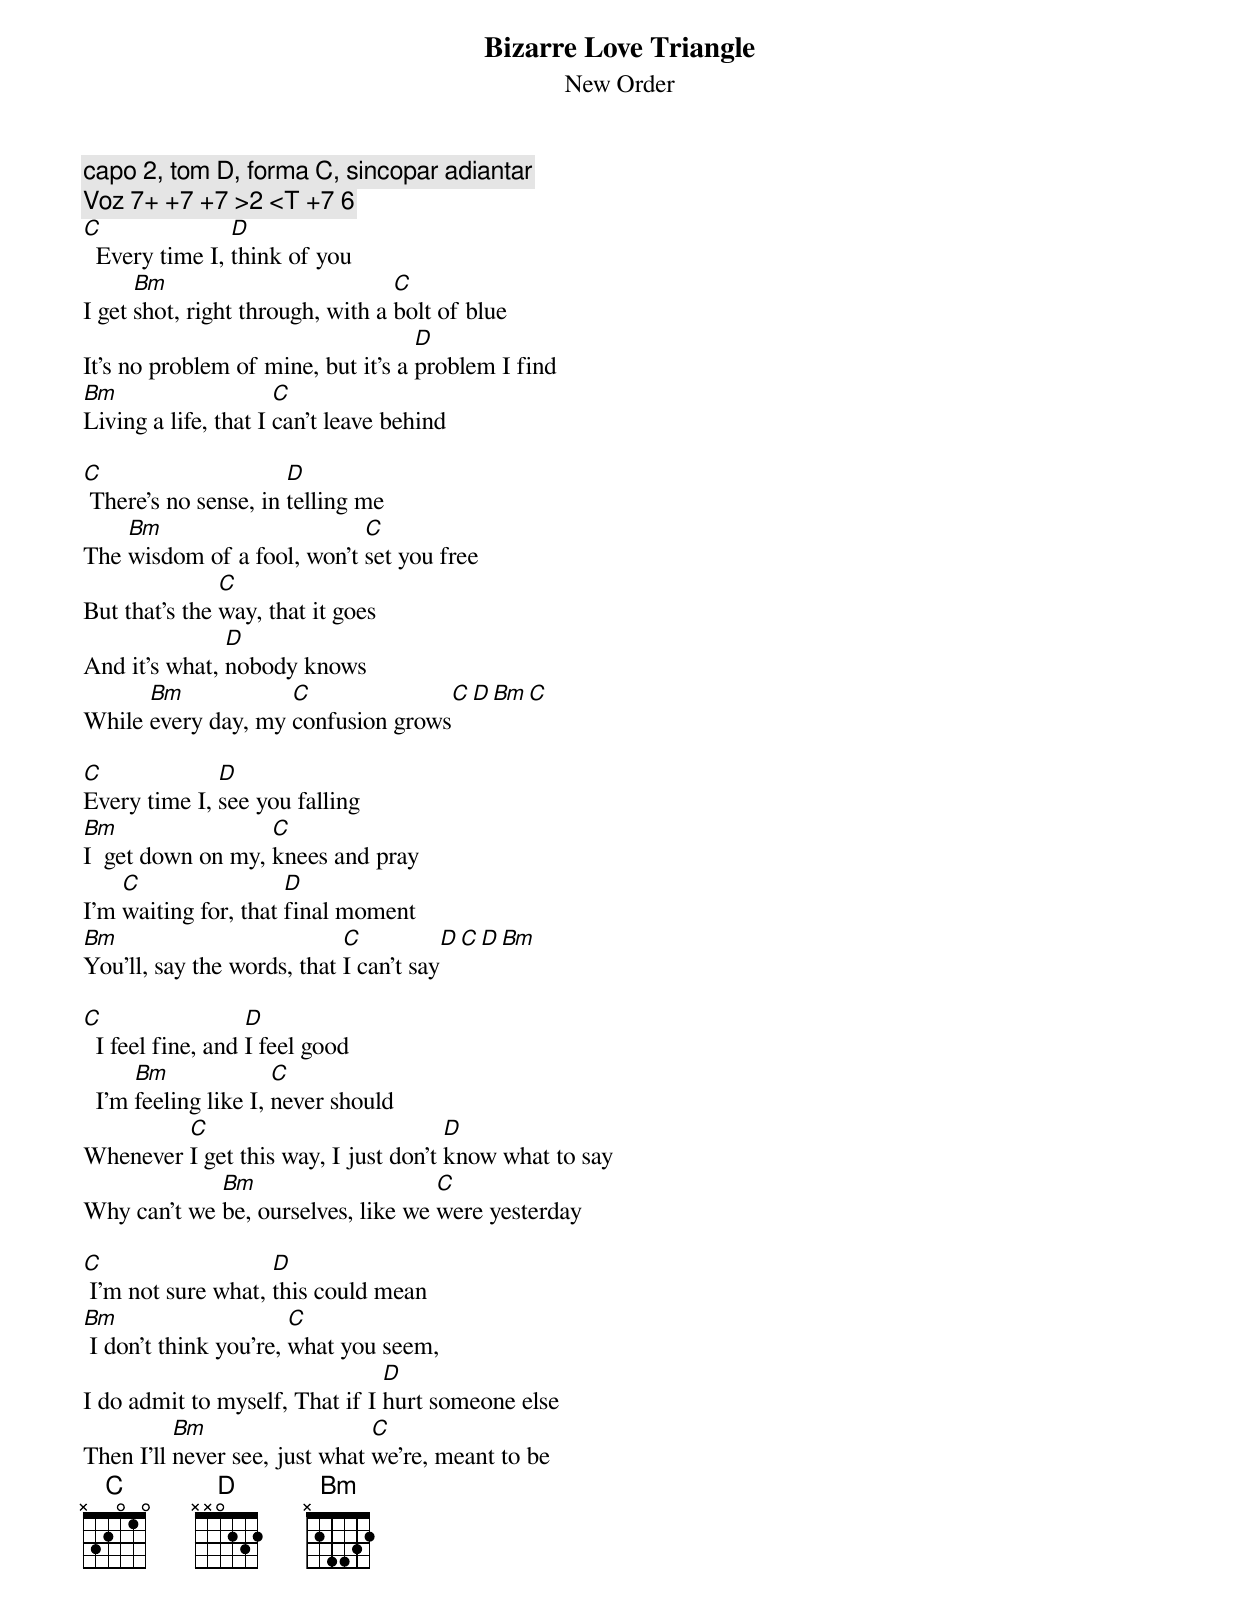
Bizarre Love Triangle
New Order

capo 2, tom D, forma C, sincopar adiantar
Voz 7+ +7 +7 >2 <T +7 6
C               D
  Every time I, think of you
      Bm                          C
I get shot, right through, with a bolt of blue
                                    D
It's no problem of mine, but it's a problem I find
Bm                    C
Living a life, that I can't leave behind

C                     D
 There's no sense, in telling me
    Bm                      C
The wisdom of a fool, won't set you free
               C
But that's the way, that it goes
               D
And it's what, nobody knows
      Bm            C               C   D   Bm   C
While every day, my confusion grows

C             D
Every time I, see you falling
Bm                 C
I  get down on my, knees and pray
    C                 D
I'm waiting for, that final moment
Bm                          C          D C D Bm
You'll, say the words, that I can't say

C                  D
  I feel fine, and I feel good
      Bm              C
  I'm feeling like I, never should
         C                            D
Whenever I get this way, I just don't know what to say
             Bm                     C
Why can't we be, ourselves, like we were yesterday

C                   D
 I'm not sure what, this could mean
Bm                     C
 I don't think you're, what you seem,
                                D
I do admit to myself, That if I hurt someone else
          Bm                   C
Then I'll never see, just what we're, meant to be
